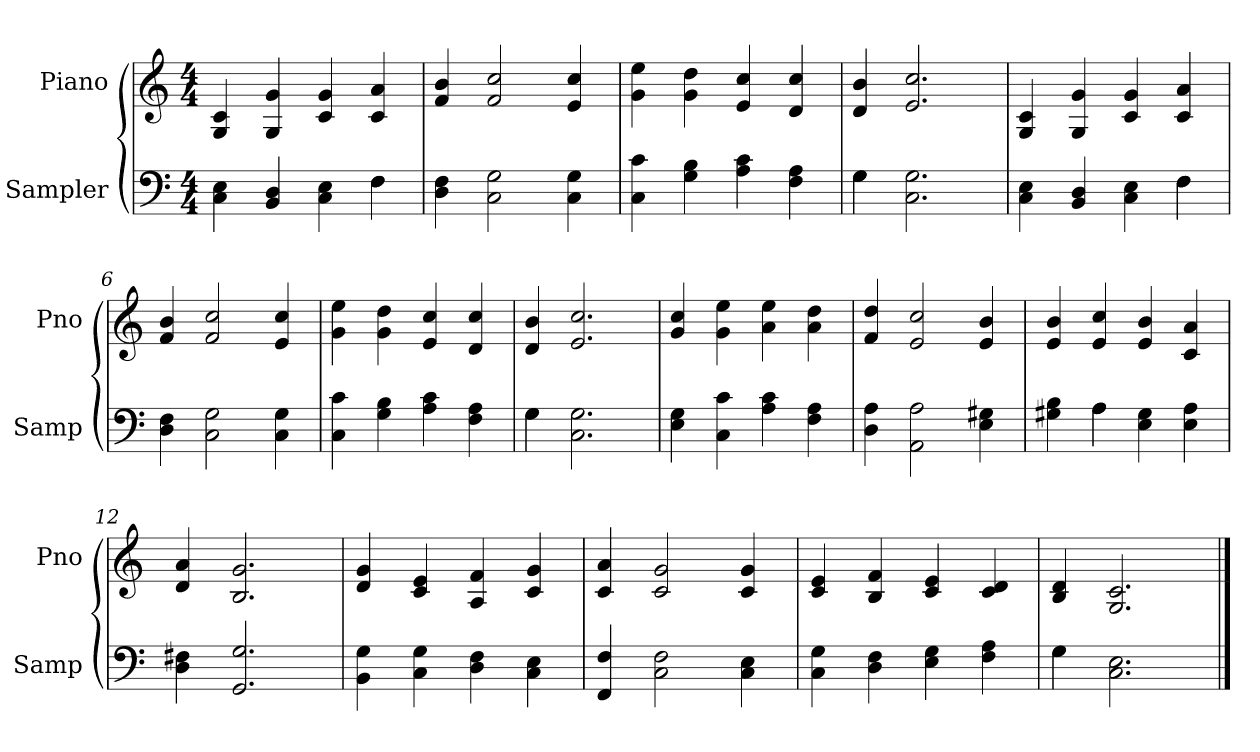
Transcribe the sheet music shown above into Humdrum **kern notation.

**kern	**kern
*part2	*part1
*staff2	*staff1
*I"Sampler	*I"Piano
*I'Samp	*I'Pno
*clefF4	*clefG2
*M4/4	*M4/4
=1	=1
*^	*
4C 4E	2.ryy	4G 4c
4BB 4D	.	4G 4g
4C 4E	.	4c 4g
4F\	4F	4c 4a
*v	*v	*
=2	=2
4D 4F	4f 4b
2C 2G	2f 2cc
4C 4G	4e 4cc
=3	=3
4C 4c	4g 4ee
4G 4B	4g 4dd
4A 4c	4e 4cc
4F 4A	4d 4cc
=4	=4
*^	*
4G\	4G	4d 4b
2.C 2.G	2.ryy	2.e 2.cc
=5	=5	=5
4C 4E	2.ryy	4G 4c
4BB 4D	.	4G 4g
4C 4E	.	4c 4g
4F\	4F	4c 4a
*v	*v	*
=6	=6
4D 4F	4f 4b
2C 2G	2f 2cc
4C 4G	4e 4cc
=7	=7
4C 4c	4g 4ee
4G 4B	4g 4dd
4A 4c	4e 4cc
4F 4A	4d 4cc
=8	=8
*^	*
4G\	4G	4d 4b
2.C 2.G	2.ryy	2.e 2.cc
*v	*v	*
=9	=9
4E 4G	4g 4cc
4C 4c	4g 4ee
4A 4c	4a 4ee
4F 4A	4a 4dd
=10	=10
4D 4A	4f 4dd
2AA 2A	2e 2cc
4E 4G#X	4e 4b
=11	=11
*^	*
4G#X 4B	4ryy	4e 4b
4A\	4A	4e 4cc
4E 4G#	2ryy	4e 4b
4E 4A	.	4c 4a
*v	*v	*
=12	=12
4D 4F#X	4d 4a
2.GG 2.G	2.B 2.g
=13	=13
4BB 4G	4d 4g
4C 4G	4c 4e
4D 4F	4A 4f
4C 4E	4c 4g
=14	=14
4FF 4F	4c 4a
2C 2F	2c 2g
4C 4E	4c 4g
=15	=15
4C 4G	4c 4e
4D 4F	4B 4f
4E 4G	4c 4e
4F 4A	4c 4d
=16	=16
*^	*
4G\	4G	4B 4d
2.C 2.E	2.ryy	2.G 2.c
*v	*v	*
==	==
*-	*-
